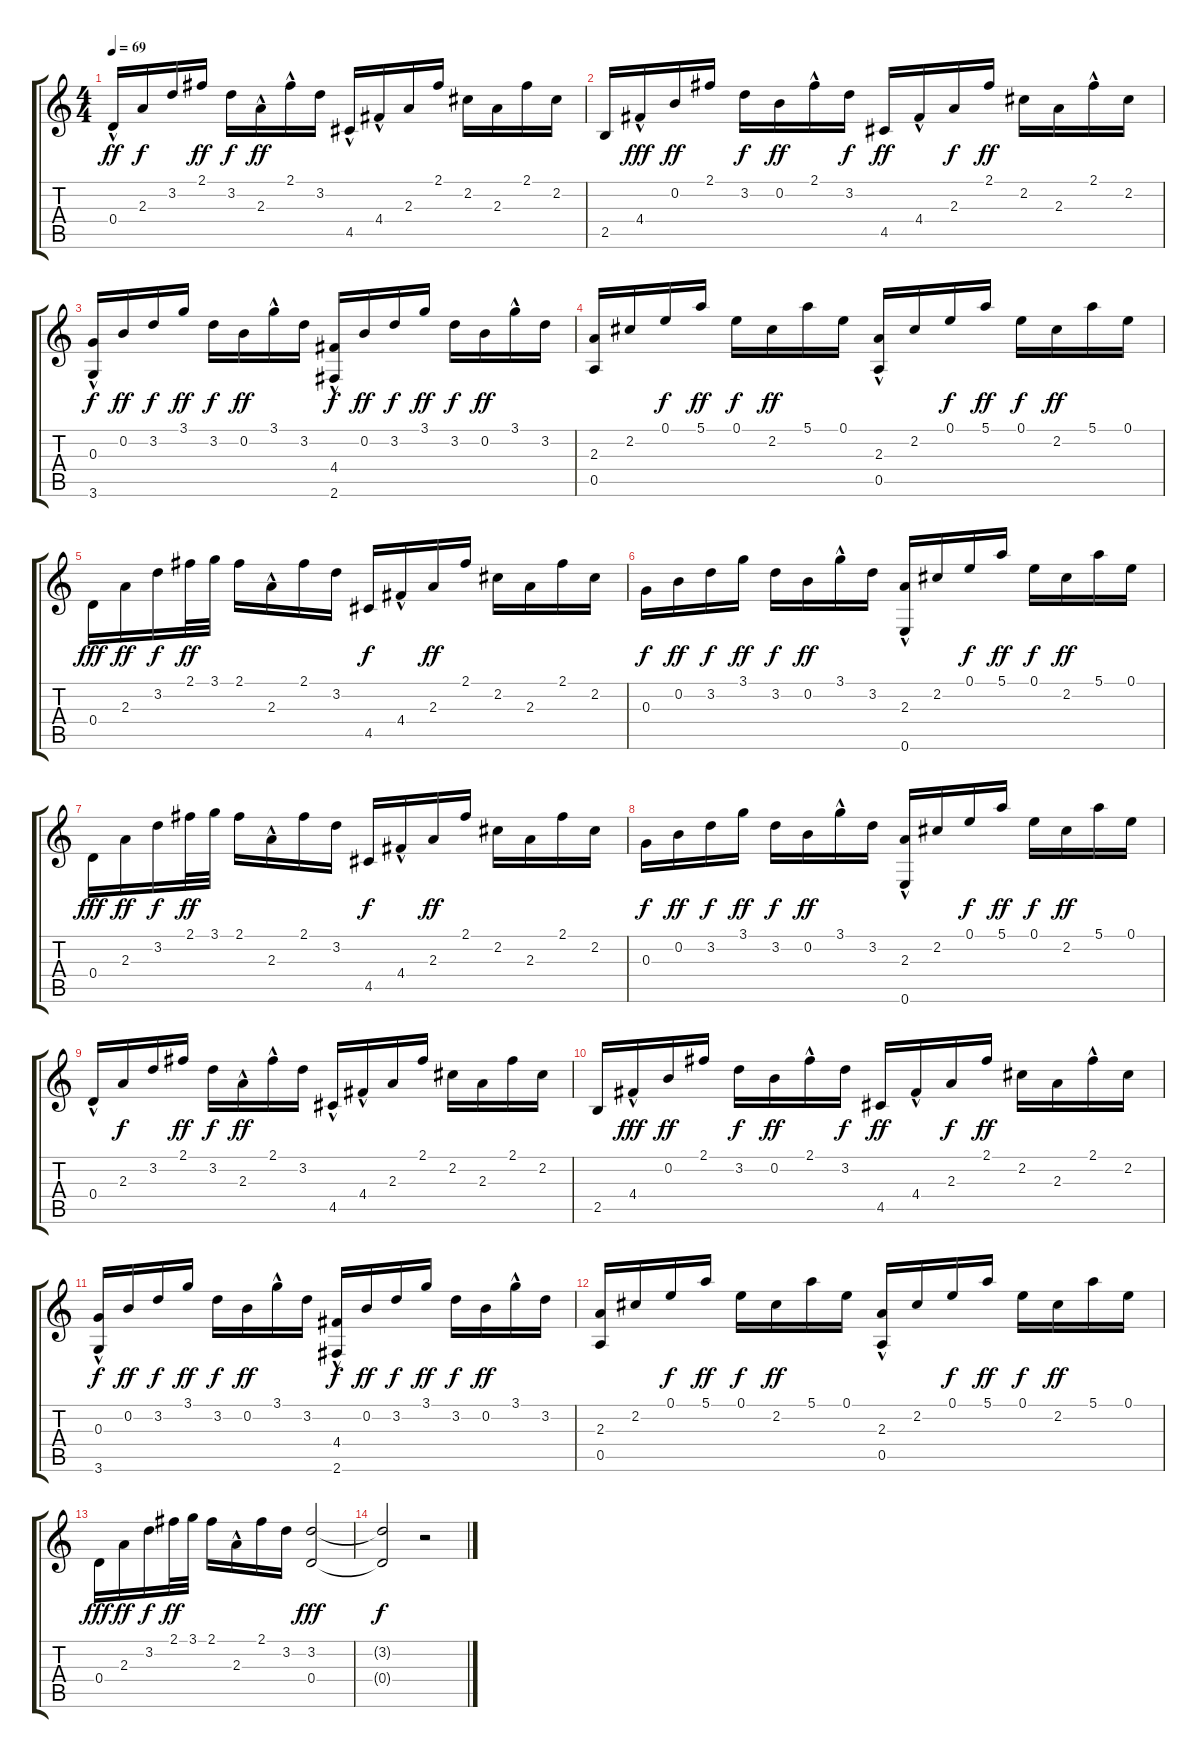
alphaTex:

\track "" {instrument acousticguitarnylon}
\staff {score tabs}
\tuning (E4 B3 G3 D3 A2 E2) {hide}
\ts (4 4)
\tempo 69
\clef g2
\ks c
0.4{hac}.16{dy ff} 2.3.16{dy f} 3.2.16 2.1.16{dy ff} 3.2.16{dy f} 2.3{hac}.16{dy ff} 2.1{hac}.16 3.2.16 4.5{hac}.16 4.4{hac}.16 2.3.16 2.1.16 2.2.16 2.3.16 2.1.16 2.2.16 |
2.5.16 4.4{hac}.16{dy fff} 0.2.16{dy ff} 2.1.16 3.2.16{dy f} 0.2.16{dy ff} 2.1{hac}.16 3.2.16{dy f} 4.5.16{dy ff} 4.4{hac}.16 2.3.16{dy f} 2.1.16{dy ff} 2.2.16 2.3.16 2.1{hac}.16 2.2.16 |
(0.3 3.6{hac}).16{dy f} 0.2.16{dy ff} 3.2.16{dy f} 3.1.16{dy ff} 3.2.16{dy f} 0.2.16{dy ff} 3.1{hac}.16 3.2.16 (4.4 2.6{hac}).16{dy f} 0.2.16{dy ff} 3.2.16{dy f} 3.1.16{dy ff} 3.2.16{dy f} 0.2.16{dy ff} 3.1{hac}.16 3.2.16 |
(2.3 0.5).16 2.2.16 0.1.16{dy f} 5.1.16{dy ff} 0.1.16{dy f} 2.2.16{dy ff} 5.1.16 0.1.16 (2.3 0.5{hac}).16 2.2.16 0.1.16{dy f} 5.1.16{dy ff} 0.1.16{dy f} 2.2.16{dy ff} 5.1.16 0.1.16 |
0.4.16{dy fff} 2.3.16{dy ff} 3.2.16{dy f} 2.1.32{dy ff} 3.1.32 2.1.16 2.3{hac}.16 2.1.16 3.2.16 4.5.16{dy f} 4.4{hac}.16 2.3.16{dy ff} 2.1.16 2.2.16 2.3.16 2.1.16 2.2.16 |
0.3.16{dy f} 0.2.16{dy ff} 3.2.16{dy f} 3.1.16{dy ff} 3.2.16{dy f} 0.2.16{dy ff} 3.1{hac}.16 3.2.16 (2.3 0.6{hac}).16 2.2.16 0.1.16{dy f} 5.1.16{dy ff} 0.1.16{dy f} 2.2.16{dy ff} 5.1.16 0.1.16 |
0.4.16{dy fff} 2.3.16{dy ff} 3.2.16{dy f} 2.1.32{dy ff} 3.1.32 2.1.16 2.3{hac}.16 2.1.16 3.2.16 4.5.16{dy f} 4.4{hac}.16 2.3.16{dy ff} 2.1.16 2.2.16 2.3.16 2.1.16 2.2.16 |
0.3.16{dy f} 0.2.16{dy ff} 3.2.16{dy f} 3.1.16{dy ff} 3.2.16{dy f} 0.2.16{dy ff} 3.1{hac}.16 3.2.16 (2.3 0.6{hac}).16 2.2.16 0.1.16{dy f} 5.1.16{dy ff} 0.1.16{dy f} 2.2.16{dy ff} 5.1.16 0.1.16 |
0.4{hac}.16 2.3.16{dy f} 3.2.16 2.1.16{dy ff} 3.2.16{dy f} 2.3{hac}.16{dy ff} 2.1{hac}.16 3.2.16 4.5{hac}.16 4.4{hac}.16 2.3.16 2.1.16 2.2.16 2.3.16 2.1.16 2.2.16 |
2.5.16 4.4{hac}.16{dy fff} 0.2.16{dy ff} 2.1.16 3.2.16{dy f} 0.2.16{dy ff} 2.1{hac}.16 3.2.16{dy f} 4.5.16{dy ff} 4.4{hac}.16 2.3.16{dy f} 2.1.16{dy ff} 2.2.16 2.3.16 2.1{hac}.16 2.2.16 |
(0.3 3.6{hac}).16{dy f} 0.2.16{dy ff} 3.2.16{dy f} 3.1.16{dy ff} 3.2.16{dy f} 0.2.16{dy ff} 3.1{hac}.16 3.2.16 (4.4 2.6{hac}).16{dy f} 0.2.16{dy ff} 3.2.16{dy f} 3.1.16{dy ff} 3.2.16{dy f} 0.2.16{dy ff} 3.1{hac}.16 3.2.16 |
(2.3 0.5).16 2.2.16 0.1.16{dy f} 5.1.16{dy ff} 0.1.16{dy f} 2.2.16{dy ff} 5.1.16 0.1.16 (2.3 0.5{hac}).16 2.2.16 0.1.16{dy f} 5.1.16{dy ff} 0.1.16{dy f} 2.2.16{dy ff} 5.1.16 0.1.16 |
0.4.16{dy fff} 2.3.16{dy ff} 3.2.16{dy f} 2.1.32{dy ff} 3.1.32 2.1.16 2.3{hac}.16 2.1.16 3.2.16 (3.2 0.4).2{dy fff} |
(3.2{t} 0.4{t}).2{dy f} r.2
